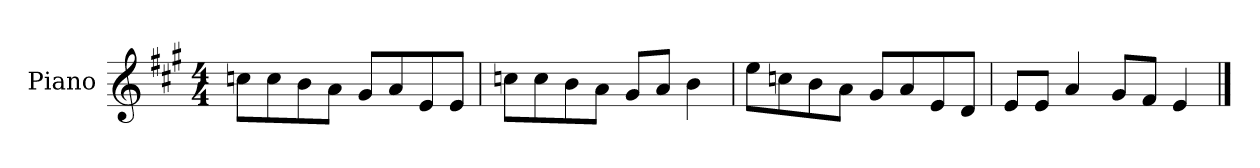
**kern
*part1
*staff1
*I"Piano
*I'P-no
*clefG2
*k[f#c#g#]
*M4/4
*MM90
=1
8ccn\L
8cc\
8b\
8a\J
8g#/L
8a/
8e/
8e/J
=2
8ccn\L
8cc\
8b\
8a\J
8g#/L
8a/J
4b\
=3
8ee\L
8ccn\
8b\
8a\J
8g#/L
8a/
8e/
8d/J
=4
8e/L
8e/J
4a/
8g#/L
8f#/J
4e/
==
*-
